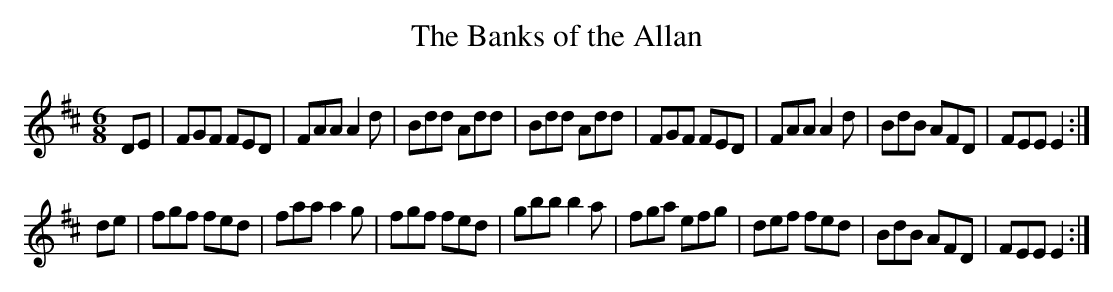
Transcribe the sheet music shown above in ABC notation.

X:1
T:The Banks of the Allan
M:6/8
K:D
DE|FGF FED|FAA A2 d|Bdd Add|Bdd Add|\
FGF FED|FAA A2 d|BdB AFD|FEE E2 :|
de|fgf fed|faa a2 g|fgf fed|gbb b2 a|\
fga efg|def fed|BdB AFD|FEE E2:|
